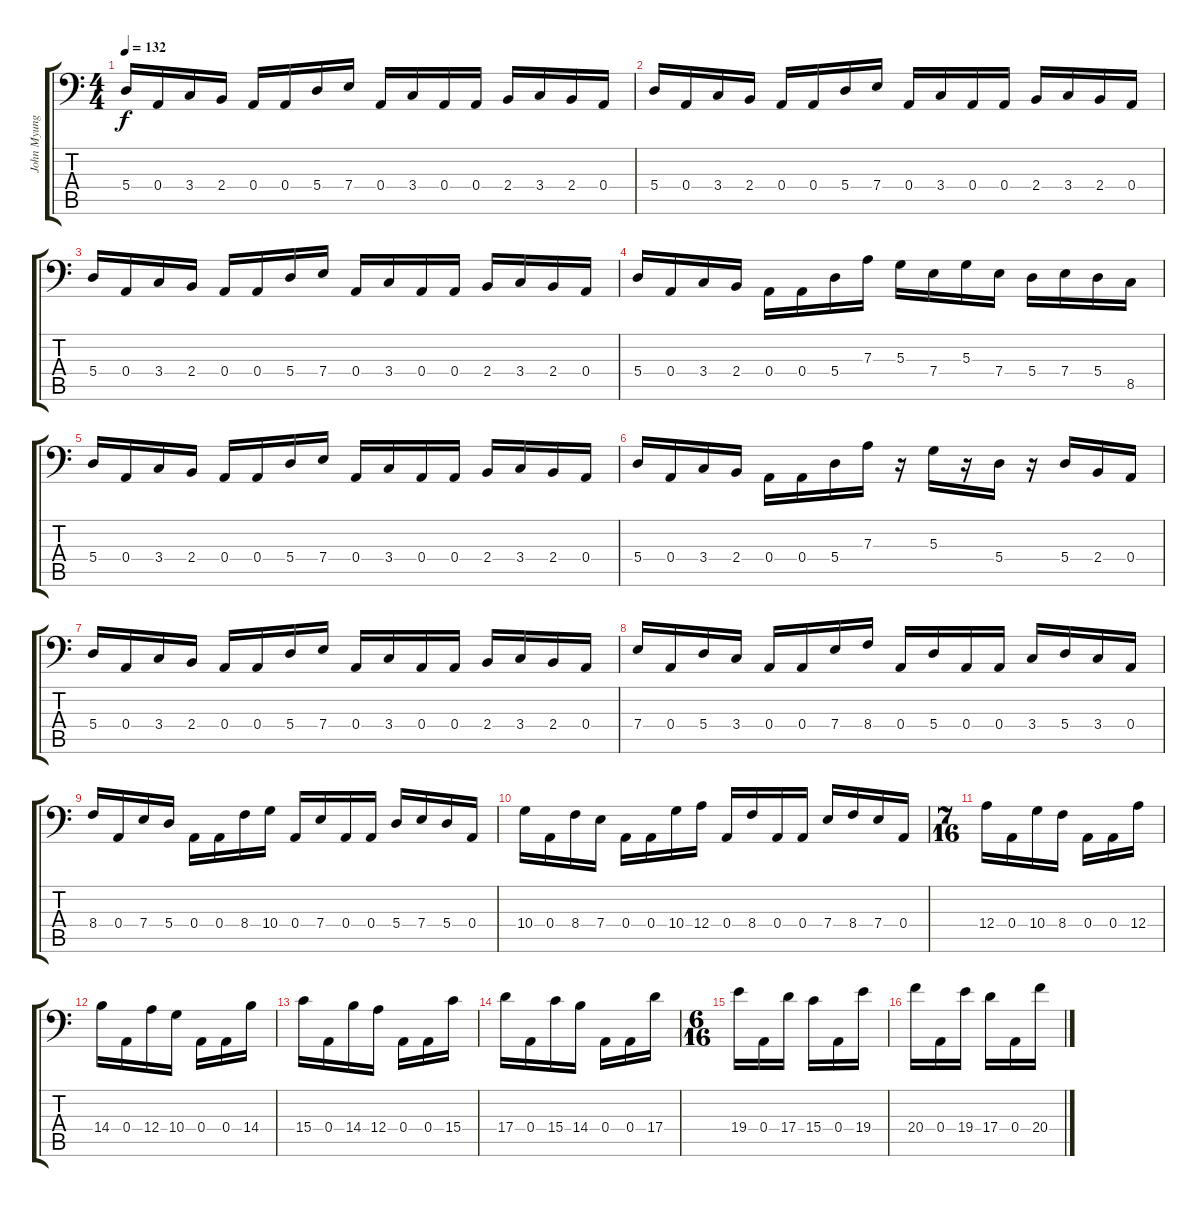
\track ("John Myung" "John Myung") {instrument electricbassfinger}
\staff {score tabs}
\tuning (C3 G2 D2 A1 E1 B0) {hide}
\ts (4 4)
\tempo 132
\clef f4
\ks c
5.4.16{dy f} 0.4.16 3.4.16 2.4.16 0.4.16 0.4.16 5.4.16 7.4.16 0.4.16 3.4.16 0.4.16 0.4.16 2.4.16 3.4.16 2.4.16 0.4.16 |
5.4.16 0.4.16 3.4.16 2.4.16 0.4.16 0.4.16 5.4.16 7.4.16 0.4.16 3.4.16 0.4.16 0.4.16 2.4.16 3.4.16 2.4.16 0.4.16 |
5.4.16 0.4.16 3.4.16 2.4.16 0.4.16 0.4.16 5.4.16 7.4.16 0.4.16 3.4.16 0.4.16 0.4.16 2.4.16 3.4.16 2.4.16 0.4.16 |
5.4.16 0.4.16 3.4.16 2.4.16 0.4.16 0.4.16 5.4.16 7.3.16 5.3.16 7.4.16 5.3.16 7.4.16 5.4.16 7.4.16 5.4.16 8.5.16 |
5.4.16 0.4.16 3.4.16 2.4.16 0.4.16 0.4.16 5.4.16 7.4.16 0.4.16 3.4.16 0.4.16 0.4.16 2.4.16 3.4.16 2.4.16 0.4.16 |
5.4.16 0.4.16 3.4.16 2.4.16 0.4.16 0.4.16 5.4.16 7.3.16 r.16 5.3.16 r.16 5.4.16 r.16 5.4.16 2.4.16 0.4.16 |
5.4.16 0.4.16 3.4.16 2.4.16 0.4.16 0.4.16 5.4.16 7.4.16 0.4.16 3.4.16 0.4.16 0.4.16 2.4.16 3.4.16 2.4.16 0.4.16 |
7.4.16 0.4.16 5.4.16 3.4.16 0.4.16 0.4.16 7.4.16 8.4.16 0.4.16 5.4.16 0.4.16 0.4.16 3.4.16 5.4.16 3.4.16 0.4.16 |
8.4.16 0.4.16 7.4.16 5.4.16 0.4.16 0.4.16 8.4.16 10.4.16 0.4.16 7.4.16 0.4.16 0.4.16 5.4.16 7.4.16 5.4.16 0.4.16 |
10.4.16 0.4.16 8.4.16 7.4.16 0.4.16 0.4.16 10.4.16 12.4.16 0.4.16 8.4.16 0.4.16 0.4.16 7.4.16 8.4.16 7.4.16 0.4.16 |
\ts (7 16)
12.4.16 0.4.16 10.4.16 8.4.16 0.4.16 0.4.16 12.4.16 |
14.4.16 0.4.16 12.4.16 10.4.16 0.4.16 0.4.16 14.4.16 |
15.4.16 0.4.16 14.4.16 12.4.16 0.4.16 0.4.16 15.4.16 |
17.4.16 0.4.16 15.4.16 14.4.16 0.4.16 0.4.16 17.4.16 |
\ts (6 16)
19.4.16 0.4.16 17.4.16 15.4.16 0.4.16 19.4.16 |
20.4.16 0.4.16 19.4.16 17.4.16 0.4.16 20.4.16
